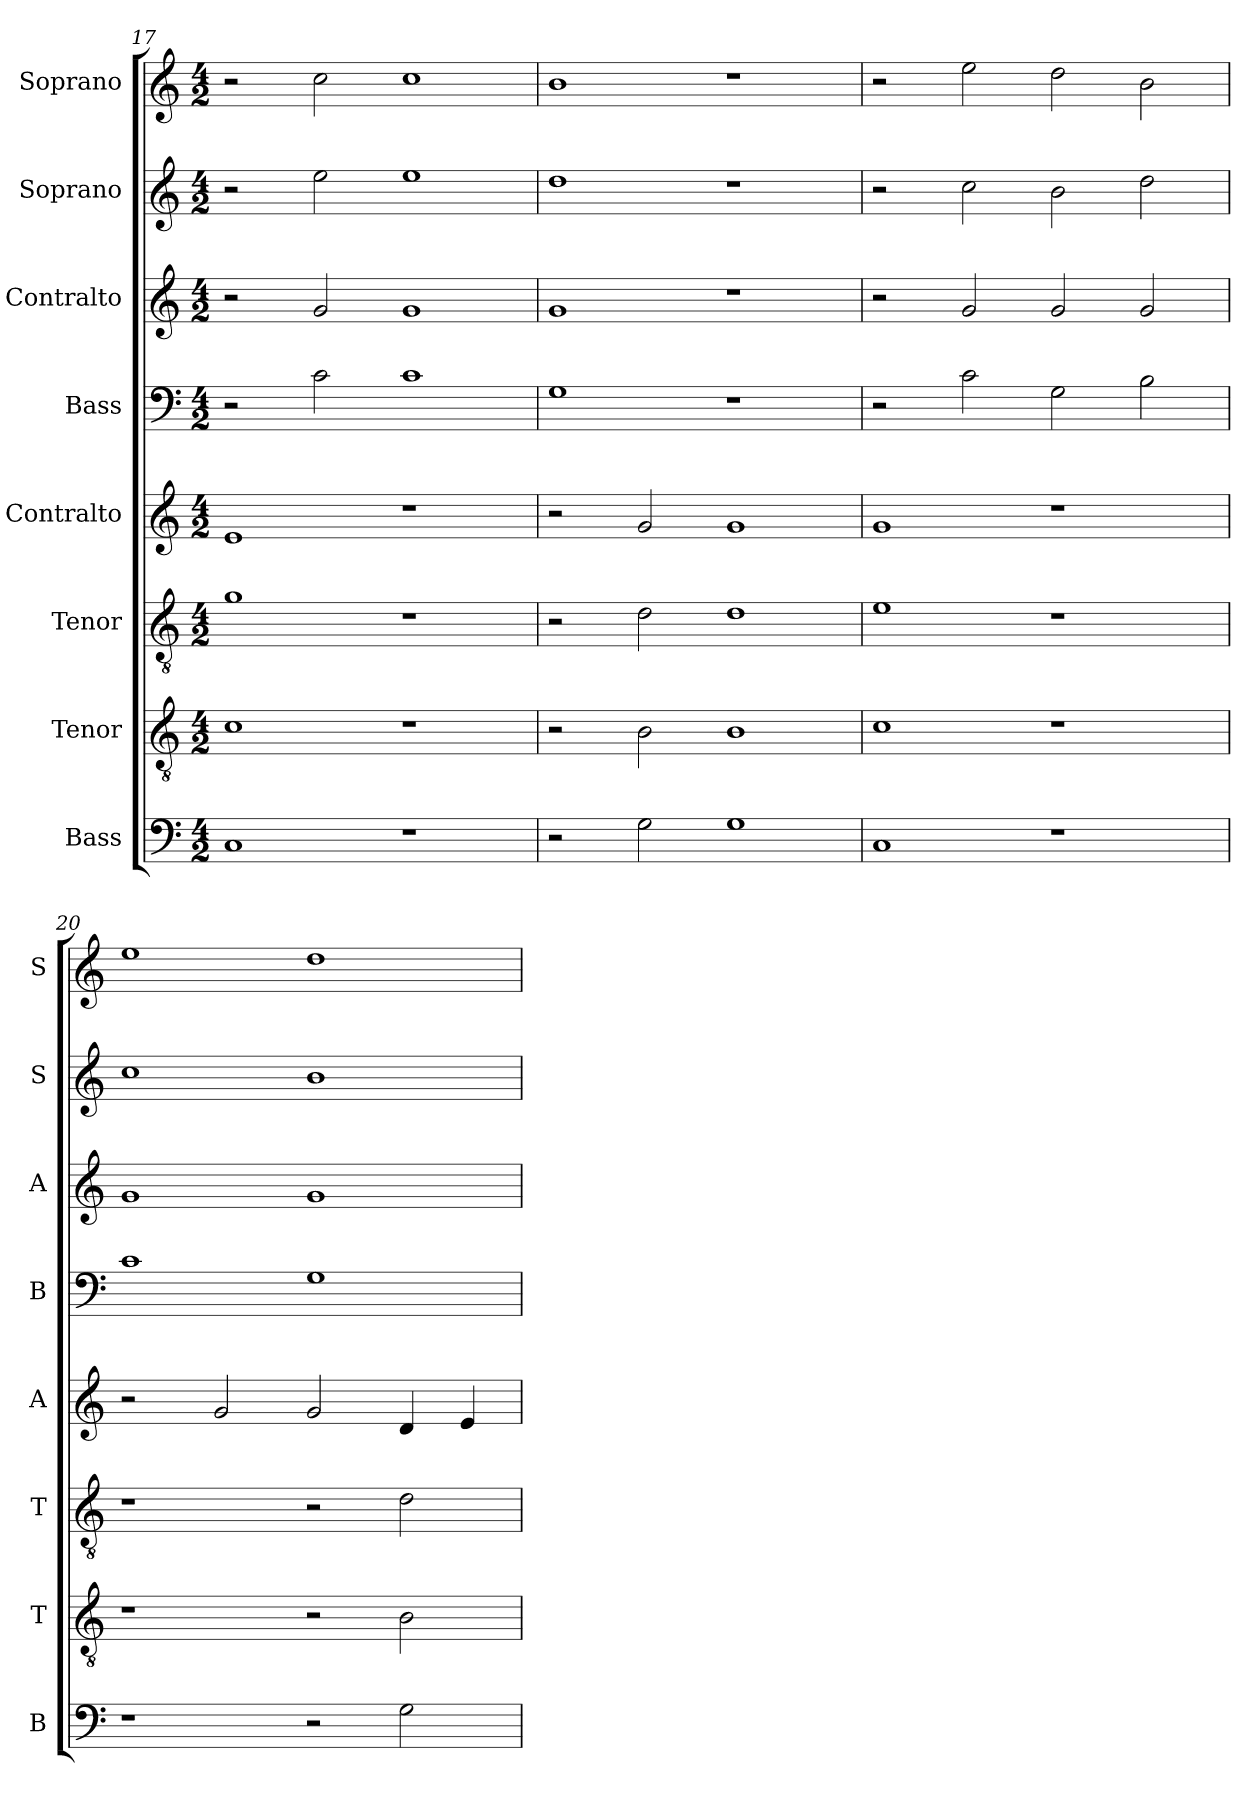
**kern	**kern	**kern	**kern	**kern	**kern	**kern	**kern
*part8	*part7	*part6	*part5	*part4	*part3	*part2	*part1
*staff8	*staff7	*staff6	*staff5	*staff4	*staff3	*staff2	*staff1
*I"Bass	*I"Tenor	*I"Tenor	*I"Contralto	*I"Bass	*I"Contralto	*I"Soprano	*I"Soprano
*I'B	*I'T	*I'T	*I'A	*I'B	*I'A	*I'S	*I'S
*clefF4	*clefGv2	*clefGv2	*clefG2	*clefF4	*clefG2	*clefG2	*clefG2
*k[]	*k[]	*k[]	*k[]	*k[]	*k[]	*k[]	*k[]
*G:mix	*G:mix	*G:mix	*G:mix	*G:mix	*G:mix	*G:mix	*G:mix
*M4/2	*M4/2	*M4/2	*M4/2	*M4/2	*M4/2	*M4/2	*M4/2
=17	=17	=17	=17	=17	=17	=17	=17
1C	1c	1g	1e	2r	2r	2r	2r
.	.	.	.	2c	2g	2ee	2cc
1r	1r	1r	1r	1c	1g	1ee	1cc
=18	=18	=18	=18	=18	=18	=18	=18
2r	2r	2r	2r	1G	1g	1dd	1b
2G	2B	2d	2g	.	.	.	.
1G	1B	1d	1g	1r	1r	1r	1r
=19	=19	=19	=19	=19	=19	=19	=19
1C	1c	1e	1g	2r	2r	2r	2r
.	.	.	.	2c	2g	2cc	2ee
1r	1r	1r	1r	2G	2g	2b	2dd
.	.	.	.	2B	2g	2dd	2b
=20	=20	=20	=20	=20	=20	=20	=20
1r	1r	1r	2r	1c	1g	1cc	1ee
.	.	.	2g	.	.	.	.
2r	2r	2r	2g	1G	1g	1b	1dd
2G	2B	2d	4d	.	.	.	.
.	.	.	4e	.	.	.	.
=	=	=	=	=	=	=	=
*-	*-	*-	*-	*-	*-	*-	*-
